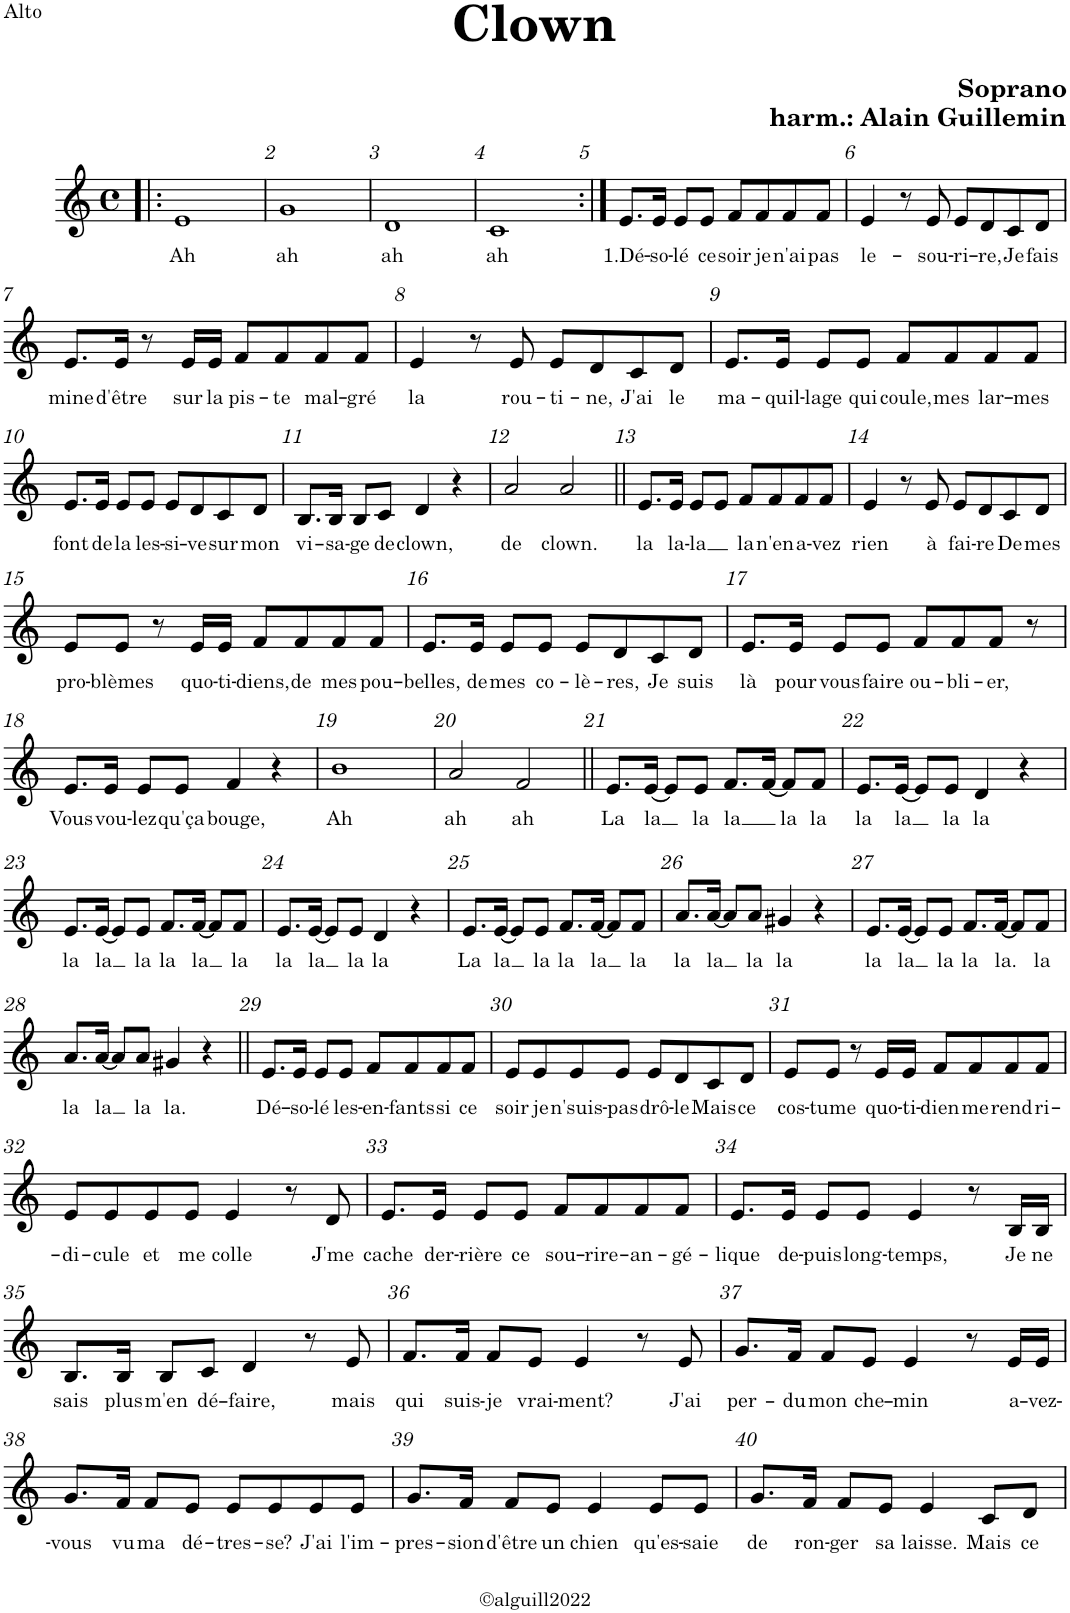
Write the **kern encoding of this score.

**kern	**text
*part1	*part1
*staff1	*staff1
*I"Alto	*
*I'A	*
*clefG2	*
*Trd4c7	*
*k[]	*
*M4/4	*
*met(c)	*
=1!|:	=1!|:
!	!LO:LY:b
1e	Ah
=2	=2
!	!LO:LY:b
1g	ah
=3	=3
!	!LO:LY:b
1d	ah
=4	=4
!	!LO:LY:b
1c	ah
=5:|!	=5:|!
!	!LO:LY:b
8.e/L	1.Dé-
!	!LO:LY:b
16e/Jk	-so-
!	!LO:LY:b
8e/L	-lé
!	!LO:LY:b
8e/J	ce
!	!LO:LY:b
8f/L	soir
!	!LO:LY:b
8f/	je
!	!LO:LY:b
8f/	n'ai
!	!LO:LY:b
8f/J	pas
=6	=6
!	!LO:LY:b
4e/	le-
8r	.
!	!LO:LY:b
8e/	-sou-
!	!LO:LY:b
8e/L	-ri-
!	!LO:LY:b
8d/	-re,
!	!LO:LY:b
8c/	Je
!	!LO:LY:b
8d/J	fais
!!LO:LB:g=z
=7	=7
!	!LO:LY:b
8.e/L	mine
!	!LO:LY:b
16e/Jk	d'être
8r	.
!	!LO:LY:b
16e/LL	sur
!	!LO:LY:b
16e/JJ	la
!	!LO:LY:b
8f/L	pis-
!	!LO:LY:b
8f/	-te
!	!LO:LY:b
8f/	mal-
!	!LO:LY:b
8f/J	-gré
=8	=8
!	!LO:LY:b
4e/	la
8r	.
!	!LO:LY:b
8e/	rou-
!	!LO:LY:b
8e/L	-ti-
!	!LO:LY:b
8d/	-ne,
!	!LO:LY:b
8c/	J'ai
!	!LO:LY:b
8d/J	le
=9	=9
!	!LO:LY:b
8.e/L	ma-
!	!LO:LY:b
16e/Jk	-quil-
!	!LO:LY:b
8e/L	-lage
!	!LO:LY:b
8e/J	qui
!	!LO:LY:b
8f/L	coule,
!	!LO:LY:b
8f/	mes
!	!LO:LY:b
8f/	lar-
!	!LO:LY:b
8f/J	-mes
!!LO:LB:g=z
=10	=10
!	!LO:LY:b
8.e/L	font
!	!LO:LY:b
16e/Jk	de
!	!LO:LY:b
8e/L	la
!	!LO:LY:b
8e/J	les-
!	!LO:LY:b
8e/L	-si-
!	!LO:LY:b
8d/	-ve
!	!LO:LY:b
8c/	sur
!	!LO:LY:b
8d/J	mon
=11	=11
!	!LO:LY:b
8.B/L	vi-
!	!LO:LY:b
16B/Jk	-sa-
!	!LO:LY:b
8B/L	-ge
!	!LO:LY:b
8c/J	de
!	!LO:LY:b
4d/	clown,
4r	.
=12	=12
!	!LO:LY:b
2a/	de
!	!LO:LY:b
2a/	clown.
=13||	=13||
!	!LO:LY:b
8.e/L	la
!	!LO:LY:b
16e/Jk	la-
!	!LO:LY:b
8e/L	-la
8e/J	.
!	!LO:LY:b
8f/L	la
!	!LO:LY:b
8f/	n'en
!	!LO:LY:b
8f/	a-
!	!LO:LY:b
8f/J	-vez
=14	=14
!	!LO:LY:b
4e/	rien
8r	.
!	!LO:LY:b
8e/	à
!	!LO:LY:b
8e/L	fai-
!	!LO:LY:b
8d/	-re
!	!LO:LY:b
8c/	De
!	!LO:LY:b
8d/J	mes
!!LO:LB:g=z
=15	=15
!	!LO:LY:b
8e/L	pro-
!	!LO:LY:b
8e/J	-blèmes
8r	.
!	!LO:LY:b
16e/LL	quo-
!	!LO:LY:b
16e/JJ	-ti-
!	!LO:LY:b
8f/L	-diens,
!	!LO:LY:b
8f/	de
!	!LO:LY:b
8f/	mes
!	!LO:LY:b
8f/J	pou-
=16	=16
!	!LO:LY:b
8.e/L	-belles,
!	!LO:LY:b
16e/Jk	de
!	!LO:LY:b
8e/L	mes
!	!LO:LY:b
8e/J	co-
!	!LO:LY:b
8e/L	-lè-
!	!LO:LY:b
8d/	-res,
!	!LO:LY:b
8c/	Je
!	!LO:LY:b
8d/J	suis
=17	=17
!	!LO:LY:b
8.e/L	là
!	!LO:LY:b
16e/Jk	pour
!	!LO:LY:b
8e/L	vous
!	!LO:LY:b
8e/J	faire
!	!LO:LY:b
8f/L	ou-
!	!LO:LY:b
8f/	-bli-
!	!LO:LY:b
8f/J	-er,
8r	.
!!LO:LB:g=z
=18	=18
!	!LO:LY:b
8.e/L	Vous
!	!LO:LY:b
16e/Jk	vou-
!	!LO:LY:b
8e/L	-lez
!	!LO:LY:b
8e/J	qu'ça
!	!LO:LY:b
4f/	bouge,
4r	.
=19	=19
!	!LO:LY:b
1b	Ah
=20	=20
!	!LO:LY:b
2a/	ah
!	!LO:LY:b
2f/	ah
=21||	=21||
!	!LO:LY:b
8.e/L	La
!	!LO:LY:b
[16e/Jk	la
8e/L]	.
!	!LO:LY:b
8e/J	la
!	!LO:LY:b
8.f/L	la
[16f/Jk	.
!	!LO:LY:b
8f/L]	la
!	!LO:LY:b
8f/J	la
=22	=22
!	!LO:LY:b
8.e/L	la
!	!LO:LY:b
[16e/Jk	la
8e/L]	.
!	!LO:LY:b
8e/J	la
!	!LO:LY:b
4d/	la
4r	.
!!LO:LB:g=z
=23	=23
!	!LO:LY:b
8.e/L	la
!	!LO:LY:b
[16e/Jk	la
8e/L]	.
!	!LO:LY:b
8e/J	la
!	!LO:LY:b
8.f/L	la
!	!LO:LY:b
[16f/Jk	la
8f/L]	.
!	!LO:LY:b
8f/J	la
=24	=24
!	!LO:LY:b
8.e/L	la
!	!LO:LY:b
[16e/Jk	la
8e/L]	.
!	!LO:LY:b
8e/J	la
!	!LO:LY:b
4d/	la
4r	.
=25	=25
!	!LO:LY:b
8.e/L	La
!	!LO:LY:b
[16e/Jk	la
8e/L]	.
!	!LO:LY:b
8e/J	la
!	!LO:LY:b
8.f/L	la
!	!LO:LY:b
[16f/Jk	la
8f/L]	.
!	!LO:LY:b
8f/J	la
=26	=26
!	!LO:LY:b
8.a/L	la
!	!LO:LY:b
[16a/Jk	la
8a/L]	.
!	!LO:LY:b
8a/J	la
!	!LO:LY:b
4g#X/	la
4r	.
=27	=27
!	!LO:LY:b
8.e/L	la
!	!LO:LY:b
[16e/Jk	la
8e/L]	.
!	!LO:LY:b
8e/J	la
!	!LO:LY:b
8.f/L	la
!	!LO:LY:b
[16f/Jk	la.
8f/L]	.
!	!LO:LY:b
8f/J	la
!!LO:LB:g=z
=28	=28
!	!LO:LY:b
8.a/L	la
!	!LO:LY:b
[16a/Jk	la
8a/L]	.
!	!LO:LY:b
8a/J	la
!	!LO:LY:b
4g#X/	la.
4r	.
=29||	=29||
!	!LO:LY:b
8.e/L	Dé-
!	!LO:LY:b
16e/Jk	-so-
!	!LO:LY:b
8e/L	-lé
!	!LO:LY:b
8e/J	les-
!	!LO:LY:b
8f/L	-en-
!	!LO:LY:b
8f/	-fants
!	!LO:LY:b
8f/	si
!	!LO:LY:b
8f/J	ce
=30	=30
!	!LO:LY:b
8e/L	soir
!	!LO:LY:b
8e/	je
!	!LO:LY:b
8e/	n'suis-
!	!LO:LY:b
8e/J	-pas
!	!LO:LY:b
8e/L	drô-
!	!LO:LY:b
8d/	-le
!	!LO:LY:b
8c/	Mais
!	!LO:LY:b
8d/J	ce
=31	=31
!	!LO:LY:b
8e/L	cos-
!	!LO:LY:b
8e/J	-tume
8r	.
!	!LO:LY:b
16e/LL	quo-
!	!LO:LY:b
16e/JJ	-ti-
!	!LO:LY:b
8f/L	-dien
!	!LO:LY:b
8f/	me
!	!LO:LY:b
8f/	rend
!	!LO:LY:b
8f/J	ri-
!!LO:LB:g=z
=32	=32
!	!LO:LY:b
8e/L	-di-
!	!LO:LY:b
8e/	-cule
!	!LO:LY:b
8e/	et
!	!LO:LY:b
8e/J	me
!	!LO:LY:b
4e/	colle
8r	.
!	!LO:LY:b
8d/	J'me
=33	=33
!	!LO:LY:b
8.e/L	cache
!	!LO:LY:b
16e/Jk	der-
!	!LO:LY:b
8e/L	-rière
!	!LO:LY:b
8e/J	ce
!	!LO:LY:b
8f/L	sou-
!	!LO:LY:b
8f/	-rire-
!	!LO:LY:b
8f/	-an-
!	!LO:LY:b
8f/J	-gé-
=34	=34
!	!LO:LY:b
8.e/L	-lique
!	!LO:LY:b
16e/Jk	de-
!	!LO:LY:b
8e/L	-puis
!	!LO:LY:b
8e/J	long-
!	!LO:LY:b
4e/	-temps,
8r	.
!	!LO:LY:b
16B/LL	Je
!	!LO:LY:b
16B/JJ	ne
!!LO:LB:g=z
=35	=35
!	!LO:LY:b
8.B/L	sais
!	!LO:LY:b
16B/Jk	plus
!	!LO:LY:b
8B/L	m'en
!	!LO:LY:b
8c/J	dé-
!	!LO:LY:b
4d/	-faire,
8r	.
!	!LO:LY:b
8e/	mais
=36	=36
!	!LO:LY:b
8.f/L	qui
!	!LO:LY:b
16f/Jk	suis-
!	!LO:LY:b
8f/L	-je
!	!LO:LY:b
8e/J	vrai-
!	!LO:LY:b
4e/	-ment?
8r	.
!	!LO:LY:b
8e/	J'ai
=37	=37
!	!LO:LY:b
8.g/L	per-
!	!LO:LY:b
16f/Jk	-du
!	!LO:LY:b
8f/L	mon
!	!LO:LY:b
8e/J	che-
!	!LO:LY:b
4e/	-min
8r	.
!	!LO:LY:b
16e/LL	a-
!	!LO:LY:b
16e/JJ	-vez-
!!LO:LB:g=z
=38	=38
!	!LO:LY:b
8.g/L	-vous
!	!LO:LY:b
16f/Jk	vu
!	!LO:LY:b
8f/L	ma
!	!LO:LY:b
8e/J	dé-
!	!LO:LY:b
8e/L	-tres-
!	!LO:LY:b
8e/	-se?
!	!LO:LY:b
8e/	J'ai
!	!LO:LY:b
8e/J	l'im-
=39	=39
!	!LO:LY:b
8.g/L	-pres-
!	!LO:LY:b
16f/Jk	-sion
!	!LO:LY:b
8f/L	d'être
!	!LO:LY:b
8e/J	un
!	!LO:LY:b
4e/	chien
!	!LO:LY:b
8e/L	qu'es-
!	!LO:LY:b
8e/J	-saie
=40	=40
!	!LO:LY:b
8.g/L	de
!	!LO:LY:b
16f/Jk	ron-
!	!LO:LY:b
8f/L	-ger
!	!LO:LY:b
8e/J	sa
!	!LO:LY:b
4e/	laisse.
!	!LO:LY:b
8c/L	Mais
!	!LO:LY:b
8d/J	ce
=	=
*-	*-
